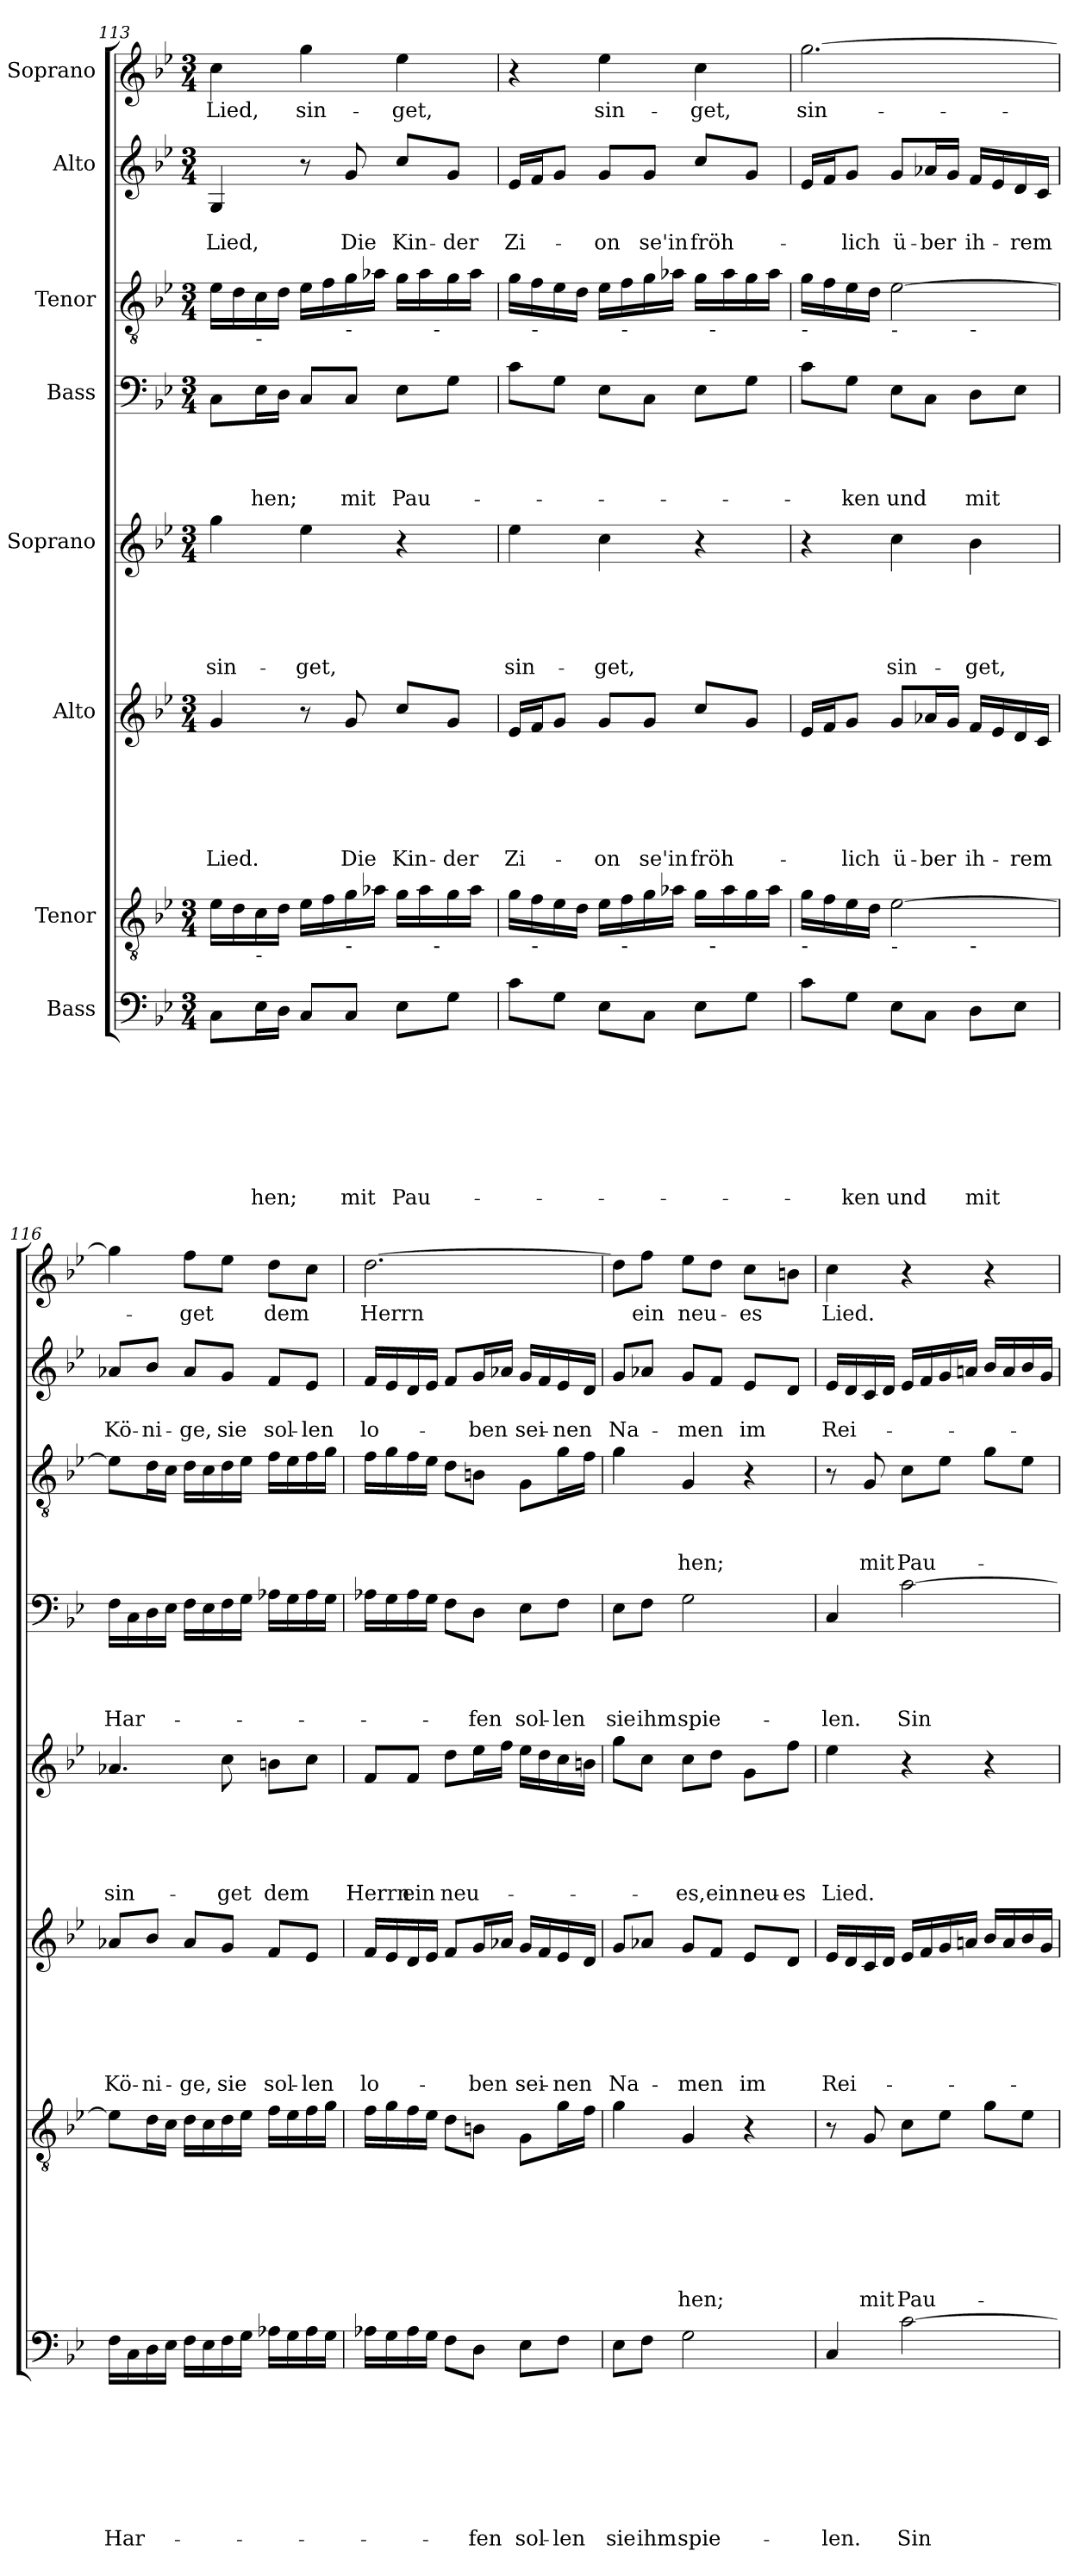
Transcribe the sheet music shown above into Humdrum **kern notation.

**kern	**text	**text	**text	**text	**text	**text	**text	**text	**kern	**text	**text	**text	**text	**text	**text	**text	**kern	**text	**text	**text	**text	**text	**text	**kern	**text	**text	**text	**text	**text	**kern	**text	**text	**text	**text	**kern	**text	**text	**text	**kern	**text	**text	**kern	**text
*part8	*part8	*part8	*part8	*part8	*part8	*part8	*part8	*part8	*part7	*part7	*part7	*part7	*part7	*part7	*part7	*part7	*part6	*part6	*part6	*part6	*part6	*part6	*part6	*part5	*part5	*part5	*part5	*part5	*part5	*part4	*part4	*part4	*part4	*part4	*part3	*part3	*part3	*part3	*part2	*part2	*part2	*part1	*part1
*staff8	*staff8	*staff8	*staff8	*staff8	*staff8	*staff8	*staff8	*staff8	*staff7	*staff7	*staff7	*staff7	*staff7	*staff7	*staff7	*staff7	*staff6	*staff6	*staff6	*staff6	*staff6	*staff6	*staff6	*staff5	*staff5	*staff5	*staff5	*staff5	*staff5	*staff4	*staff4	*staff4	*staff4	*staff4	*staff3	*staff3	*staff3	*staff3	*staff2	*staff2	*staff2	*staff1	*staff1
*I"Bass	*	*	*	*	*	*	*	*	*I"Tenor	*	*	*	*	*	*	*	*I"Alto	*	*	*	*	*	*	*I"Soprano	*	*	*	*	*	*I"Bass	*	*	*	*	*I"Tenor	*	*	*	*I"Alto	*	*	*I"Soprano	*
*clefF4	*	*	*	*	*	*	*	*	*clefGv2	*	*	*	*	*	*	*	*clefG2	*	*	*	*	*	*	*clefG2	*	*	*	*	*	*clefF4	*	*	*	*	*clefGv2	*	*	*	*clefG2	*	*	*clefG2	*
*k[b-e-]	*	*	*	*	*	*	*	*	*k[b-e-]	*	*	*	*	*	*	*	*k[b-e-]	*	*	*	*	*	*	*k[b-e-]	*	*	*	*	*	*k[b-e-]	*	*	*	*	*k[b-e-]	*	*	*	*k[b-e-]	*	*	*k[b-e-]	*
*B-:	*	*	*	*	*	*	*	*	*B-:	*	*	*	*	*	*	*	*B-:	*	*	*	*	*	*	*B-:	*	*	*	*	*	*B-:	*	*	*	*	*B-:	*	*	*	*B-:	*	*	*B-:	*
*M3/4	*	*	*	*	*	*	*	*	*M3/4	*	*	*	*	*	*	*	*M3/4	*	*	*	*	*	*	*M3/4	*	*	*	*	*	*M3/4	*	*	*	*	*M3/4	*	*	*	*M3/4	*	*	*M3/4	*
=113	=113	=113	=113	=113	=113	=113	=113	=113	=113	=113	=113	=113	=113	=113	=113	=113	=113	=113	=113	=113	=113	=113	=113	=113	=113	=113	=113	=113	=113	=113	=113	=113	=113	=113	=113	=113	=113	=113	=113	=113	=113	=113	=113
!	!	!	!	!	!	!	!	!	!	!	!	!	!	!	!	!	!	!	!	!	!	!	!LO:LY:b	!	!	!	!	!	!LO:LY:b	!	!	!	!	!	!	!	!	!	!	!	!LO:LY:b	!	!LO:LY:b
*	*	*	*	*	*	*	*	*	*^	*	*	*	*	*	*	*	*	*	*	*	*	*	*	*	*	*	*	*	*	*	*	*	*	*	*^	*	*	*	*	*	*	*	*
8C\L	.	.	.	.	.	.	.	.	16e-\LL	2ryy	.	.	.	.	.	.	.	4g/	.	.	.	.	.	Lied.	4gg\	.	.	.	.	sin-	8C\L	.	.	.	.	16e-\LL	2ryy	.	.	.	4G/	.	Lied,	4cc\	Lied,
.	.	.	.	.	.	.	.	.	16d\	.	.	.	.	.	.	.	.	.	.	.	.	.	.	.	.	.	.	.	.	.	.	.	.	.	.	16d\	.	.	.	.	.	.	.	.	.
!	!	!	!	!	!	!	!	!	!	!	!	!	!	!	!	!	!	!	!	!	!	!	!	!	!	!	!	!	!	!	!	!	!	!	!	!LO:TX:b:t=-	!	!	!	!	!	!	!	!	!
!	!	!	!	!	!	!	!	!	!LO:TX:b:t=-	!	!	!	!	!	!	!	!	!	!	!	!	!	!	!	!	!	!	!	!	!	!	!	!	!	!	!	!	!	!	!	!	!	!	!	!
!	!	!	!	!	!	!	!	!LO:LY:b	!	!	!	!	!	!	!	!	!	!	!	!	!	!	!	!	!	!	!	!	!	!	!	!	!	!	!LO:LY:b	!	!	!	!	!	!	!	!	!	!
16E-\L	.	.	.	.	.	.	.	-hen;	16c\	.	.	.	.	.	.	.	.	.	.	.	.	.	.	.	.	.	.	.	.	.	16E-\L	.	.	.	-hen;	16c\	.	.	.	.	.	.	.	.	.
16D\JJ	.	.	.	.	.	.	.	.	16d\JJ	.	.	.	.	.	.	.	.	.	.	.	.	.	.	.	.	.	.	.	.	.	16D\JJ	.	.	.	.	16d\JJ	.	.	.	.	.	.	.	.	.
!	!	!	!	!	!	!	!	!	!	!	!	!	!	!	!	!	!	!	!	!	!	!	!	!	!	!	!	!	!	!LO:LY:b	!	!	!	!	!	!	!	!	!	!	!	!	!	!	!LO:LY:b
8C/L	.	.	.	.	.	.	.	.	16e-\LL	.	.	.	.	.	.	.	.	8r	.	.	.	.	.	.	4ee-\	.	.	.	.	-get,	8C/L	.	.	.	.	16e-\LL	.	.	.	.	8r	.	.	4gg\	sin-
.	.	.	.	.	.	.	.	.	16f\	.	.	.	.	.	.	.	.	.	.	.	.	.	.	.	.	.	.	.	.	.	.	.	.	.	.	16f\	.	.	.	.	.	.	.	.	.
!	!	!	!	!	!	!	!	!	!	!	!	!	!	!	!	!	!	!	!	!	!	!	!	!	!	!	!	!	!	!	!	!	!	!	!	!LO:TX:b:t=-	!	!	!	!	!	!	!	!	!
!	!	!	!	!	!	!	!	!	!LO:TX:b:t=-	!	!	!	!	!	!	!	!	!	!	!	!	!	!	!	!	!	!	!	!	!	!	!	!	!	!	!	!	!	!	!	!	!	!	!	!
!	!	!	!	!	!	!	!	!LO:LY:b	!	!	!	!	!	!	!	!	!	!	!	!	!	!	!	!LO:LY:b	!	!	!	!	!	!	!	!	!	!	!LO:LY:b	!	!	!	!	!	!	!	!LO:LY:b	!	!
8C/J	.	.	.	.	.	.	.	mit	16g\	.	.	.	.	.	.	.	.	8g/	.	.	.	.	.	Die	.	.	.	.	.	.	8C/J	.	.	.	mit	16g\	.	.	.	.	8g/	.	Die	.	.
.	.	.	.	.	.	.	.	.	16a-X\JJ	.	.	.	.	.	.	.	.	.	.	.	.	.	.	.	.	.	.	.	.	.	.	.	.	.	.	16a-X\JJ	.	.	.	.	.	.	.	.	.
!	!	!	!	!	!	!	!	!LO:LY:b	!	!	!	!	!	!	!	!	!	!	!	!	!	!	!	!LO:LY:b	!	!	!	!	!	!	!	!	!	!	!LO:LY:b	!	!	!	!	!	!	!	!LO:LY:b	!	!LO:LY:b
8E-\L	.	.	.	.	.	.	.	Pau-	16g\LL	16.ryy	.	.	.	.	.	.	.	8cc/L	.	.	.	.	.	Kin-	4r	.	.	.	.	.	8E-\L	.	.	.	Pau-	16g\LL	16.ryy	.	.	.	8cc/L	.	Kin-	4ee-\	-get,
.	.	.	.	.	.	.	.	.	16a-\	.	.	.	.	.	.	.	.	.	.	.	.	.	.	.	.	.	.	.	.	.	.	.	.	.	.	16a-\	.	.	.	.	.	.	.	.	.
!	!	!	!	!	!	!	!	!	!	!	!	!	!	!	!	!	!	!	!	!	!	!	!	!	!	!	!	!	!	!	!	!	!	!	!	!	!LO:TX:b:t=-	!	!	!	!	!	!	!	!
!	!	!	!	!	!	!	!	!	!	!LO:TX:b:t=-	!	!	!	!	!	!	!	!	!	!	!	!	!	!	!	!	!	!	!	!	!	!	!	!	!	!	!	!	!	!	!	!	!	!	!
.	.	.	.	.	.	.	.	.	.	8ryy	.	.	.	.	.	.	.	.	.	.	.	.	.	.	.	.	.	.	.	.	.	.	.	.	.	.	8ryy	.	.	.	.	.	.	.	.
!	!	!	!	!	!	!	!	!	!	!	!	!	!	!	!	!	!	!	!	!	!	!	!	!LO:LY:b:rj	!	!	!	!	!	!	!	!	!	!	!	!	!	!	!	!	!	!	!LO:LY:b:rj	!	!
8G\J	.	.	.	.	.	.	.	.	16g\	.	.	.	.	.	.	.	.	8g/J	.	.	.	.	.	-der	.	.	.	.	.	.	8G\J	.	.	.	.	16g\	.	.	.	.	8g/J	.	-der	.	.
.	.	.	.	.	.	.	.	.	16a-\JJ	.	.	.	.	.	.	.	.	.	.	.	.	.	.	.	.	.	.	.	.	.	.	.	.	.	.	16a-\JJ	.	.	.	.	.	.	.	.	.
.	.	.	.	.	.	.	.	.	.	32ryy	.	.	.	.	.	.	.	.	.	.	.	.	.	.	.	.	.	.	.	.	.	.	.	.	.	.	32ryy	.	.	.	.	.	.	.	.
=114	=114	=114	=114	=114	=114	=114	=114	=114	=114	=114	=114	=114	=114	=114	=114	=114	=114	=114	=114	=114	=114	=114	=114	=114	=114	=114	=114	=114	=114	=114	=114	=114	=114	=114	=114	=114	=114	=114	=114	=114	=114	=114	=114	=114	=114
!	!	!	!	!	!	!	!	!	!	!	!	!	!	!	!	!	!	!	!	!	!	!	!	!LO:LY:b	!	!	!	!	!	!LO:LY:b	!	!	!	!	!	!	!	!	!	!	!	!	!LO:LY:b	!	!
8c\L	.	.	.	.	.	.	.	.	16g\LL	2ryy	.	.	.	.	.	.	.	16e-/LL	.	.	.	.	.	Zi-	4ee-\	.	.	.	.	sin-	8c\L	.	.	.	.	16g\LL	2ryy	.	.	.	16e-/LL	.	Zi-	4r	.
!	!	!	!	!	!	!	!	!	!	!	!	!	!	!	!	!	!	!	!	!	!	!	!	!	!	!	!	!	!	!	!	!	!	!	!	!LO:TX:b:t=-	!	!	!	!	!	!	!	!	!
!	!	!	!	!	!	!	!	!	!LO:TX:b:t=-	!	!	!	!	!	!	!	!	!	!	!	!	!	!	!	!	!	!	!	!	!	!	!	!	!	!	!	!	!	!	!	!	!	!	!	!
.	.	.	.	.	.	.	.	.	16f\	.	.	.	.	.	.	.	.	16f/J	.	.	.	.	.	.	.	.	.	.	.	.	.	.	.	.	.	16f\	.	.	.	.	16f/J	.	.	.	.
8G\J	.	.	.	.	.	.	.	.	16e-\	.	.	.	.	.	.	.	.	8g/J	.	.	.	.	.	.	.	.	.	.	.	.	8G\J	.	.	.	.	16e-\	.	.	.	.	8g/J	.	.	.	.
.	.	.	.	.	.	.	.	.	16d\JJ	.	.	.	.	.	.	.	.	.	.	.	.	.	.	.	.	.	.	.	.	.	.	.	.	.	.	16d\JJ	.	.	.	.	.	.	.	.	.
!	!	!	!	!	!	!	!	!	!	!	!	!	!	!	!	!	!	!	!	!	!	!	!	!LO:LY:b	!	!	!	!	!	!LO:LY:b	!	!	!	!	!	!	!	!	!	!	!	!	!LO:LY:b	!	!LO:LY:b
8E-\L	.	.	.	.	.	.	.	.	16e-\LL	.	.	.	.	.	.	.	.	8g/L	.	.	.	.	.	-on	4cc\	.	.	.	.	-get,	8E-\L	.	.	.	.	16e-\LL	.	.	.	.	8g/L	.	-on	4ee-\	sin-
!	!	!	!	!	!	!	!	!	!	!	!	!	!	!	!	!	!	!	!	!	!	!	!	!	!	!	!	!	!	!	!	!	!	!	!	!LO:TX:b:t=-	!	!	!	!	!	!	!	!	!
!	!	!	!	!	!	!	!	!	!LO:TX:b:t=-	!	!	!	!	!	!	!	!	!	!	!	!	!	!	!	!	!	!	!	!	!	!	!	!	!	!	!	!	!	!	!	!	!	!	!	!
.	.	.	.	.	.	.	.	.	16f\	.	.	.	.	.	.	.	.	.	.	.	.	.	.	.	.	.	.	.	.	.	.	.	.	.	.	16f\	.	.	.	.	.	.	.	.	.
!	!	!	!	!	!	!	!	!	!	!	!	!	!	!	!	!	!	!	!	!	!	!	!	!LO:LY:b	!	!	!	!	!	!	!	!	!	!	!	!	!	!	!	!	!	!	!LO:LY:b	!	!
8C\J	.	.	.	.	.	.	.	.	16g\	.	.	.	.	.	.	.	.	8g/J	.	.	.	.	.	se'in	.	.	.	.	.	.	8C\J	.	.	.	.	16g\	.	.	.	.	8g/J	.	se'in	.	.
.	.	.	.	.	.	.	.	.	16a-X\JJ	.	.	.	.	.	.	.	.	.	.	.	.	.	.	.	.	.	.	.	.	.	.	.	.	.	.	16a-X\JJ	.	.	.	.	.	.	.	.	.
!	!	!	!	!	!	!	!	!	!	!	!	!	!	!	!	!	!	!	!	!	!	!	!	!LO:LY:b	!	!	!	!	!	!	!	!	!	!	!	!	!	!	!	!	!	!	!LO:LY:b	!	!LO:LY:b
8E-\L	.	.	.	.	.	.	.	.	16g\LL	32ryy	.	.	.	.	.	.	.	8cc/L	.	.	.	.	.	fröh-	4r	.	.	.	.	.	8E-\L	.	.	.	.	16g\LL	32ryy	.	.	.	8cc/L	.	fröh-	4cc\	-get,
!	!	!	!	!	!	!	!	!	!	!	!	!	!	!	!	!	!	!	!	!	!	!	!	!	!	!	!	!	!	!	!	!	!	!	!	!	!LO:TX:b:t=-	!	!	!	!	!	!	!	!
!	!	!	!	!	!	!	!	!	!	!LO:TX:b:t=-	!	!	!	!	!	!	!	!	!	!	!	!	!	!	!	!	!	!	!	!	!	!	!	!	!	!	!	!	!	!	!	!	!	!	!
.	.	.	.	.	.	.	.	.	.	8..ryy	.	.	.	.	.	.	.	.	.	.	.	.	.	.	.	.	.	.	.	.	.	.	.	.	.	.	8..ryy	.	.	.	.	.	.	.	.
.	.	.	.	.	.	.	.	.	16a-\	.	.	.	.	.	.	.	.	.	.	.	.	.	.	.	.	.	.	.	.	.	.	.	.	.	.	16a-\	.	.	.	.	.	.	.	.	.
8G\J	.	.	.	.	.	.	.	.	16g\	.	.	.	.	.	.	.	.	8g/J	.	.	.	.	.	.	.	.	.	.	.	.	8G\J	.	.	.	.	16g\	.	.	.	.	8g/J	.	.	.	.
.	.	.	.	.	.	.	.	.	16a-\JJ	.	.	.	.	.	.	.	.	.	.	.	.	.	.	.	.	.	.	.	.	.	.	.	.	.	.	16a-\JJ	.	.	.	.	.	.	.	.	.
=115	=115	=115	=115	=115	=115	=115	=115	=115	=115	=115	=115	=115	=115	=115	=115	=115	=115	=115	=115	=115	=115	=115	=115	=115	=115	=115	=115	=115	=115	=115	=115	=115	=115	=115	=115	=115	=115	=115	=115	=115	=115	=115	=115	=115	=115
!	!	!	!	!	!	!	!	!	!	!	!	!	!	!	!	!	!	!	!	!	!	!	!	!	!	!	!	!	!	!	!	!	!	!	!	!LO:TX:b:t=-	!	!	!	!	!	!	!	!	!
!	!	!	!	!	!	!	!	!	!LO:TX:b:t=-	!	!	!	!	!	!	!	!	!	!	!	!	!	!	!	!	!	!	!	!	!	!	!	!	!	!	!	!	!	!	!	!	!	!	!	!
!	!	!	!	!	!	!	!	!	!	!	!	!	!	!	!	!	!	!	!	!	!	!	!	!	!	!	!	!	!	!	!	!	!	!	!	!	!	!	!	!	!	!	!	!	!LO:LY:b
8c\L	.	.	.	.	.	.	.	.	16g\LL	2ryy	.	.	.	.	.	.	.	16e-/LL	.	.	.	.	.	.	4r	.	.	.	.	.	8c\L	.	.	.	.	16g\LL	2ryy	.	.	.	16e-/LL	.	.	[>2.gg\	sin-
.	.	.	.	.	.	.	.	.	16f\	.	.	.	.	.	.	.	.	16f/J	.	.	.	.	.	.	.	.	.	.	.	.	.	.	.	.	.	16f\	.	.	.	.	16f/J	.	.	.	.
!	!	!	!	!	!	!	!	!LO:LY:b	!	!	!	!	!	!	!	!	!	!	!	!	!	!	!	!LO:LY:b	!	!	!	!	!	!	!	!	!	!	!LO:LY:b	!	!	!	!	!	!	!	!LO:LY:b	!	!
8G\J	.	.	.	.	.	.	.	-ken	16e-\	.	.	.	.	.	.	.	.	8g/J	.	.	.	.	.	-lich	.	.	.	.	.	.	8G\J	.	.	.	-ken	16e-\	.	.	.	.	8g/J	.	-lich	.	.
.	.	.	.	.	.	.	.	.	16d\JJ	.	.	.	.	.	.	.	.	.	.	.	.	.	.	.	.	.	.	.	.	.	.	.	.	.	.	16d\JJ	.	.	.	.	.	.	.	.	.
!	!	!	!	!	!	!	!	!	!	!	!	!	!	!	!	!	!	!	!	!	!	!	!	!	!	!	!	!	!	!	!	!	!	!	!	!LO:TX:b:t=-	!	!	!	!	!	!	!	!	!
!	!	!	!	!	!	!	!	!	!LO:TX:b:t=-	!	!	!	!	!	!	!	!	!	!	!	!	!	!	!	!	!	!	!	!	!	!	!	!	!	!	!	!	!	!	!	!	!	!	!	!
!	!	!	!	!	!	!	!	!LO:LY:b	!	!	!	!	!	!	!	!	!	!	!	!	!	!	!	!LO:LY:b	!	!	!	!	!	!LO:LY:b	!	!	!	!	!LO:LY:b	!	!	!	!	!	!	!	!LO:LY:b	!	!
8E-\L	.	.	.	.	.	.	.	und	[>2e-\	.	.	.	.	.	.	.	.	8g/L	.	.	.	.	.	ü-	4cc\	.	.	.	.	sin-	8E-\L	.	.	.	und	[>2e-\	.	.	.	.	8g/L	.	ü-	.	.
!	!	!	!	!	!	!	!	!	!	!	!	!	!	!	!	!	!	!	!	!	!	!	!	!LO:LY:b	!	!	!	!	!	!	!	!	!	!	!	!	!	!	!	!	!	!	!LO:LY:b	!	!
8C\J	.	.	.	.	.	.	.	.	.	.	.	.	.	.	.	.	.	16a-X/L	.	.	.	.	.	-ber	.	.	.	.	.	.	8C\J	.	.	.	.	.	.	.	.	.	16a-X/L	.	-ber	.	.
.	.	.	.	.	.	.	.	.	.	.	.	.	.	.	.	.	.	16g/JJ	.	.	.	.	.	.	.	.	.	.	.	.	.	.	.	.	.	.	.	.	.	.	16g/JJ	.	.	.	.
!	!	!	!	!	!	!	!	!	!	!	!	!	!	!	!	!	!	!	!	!	!	!	!	!	!	!	!	!	!	!	!	!	!	!	!	!	!LO:TX:b:t=-	!	!	!	!	!	!	!	!
!	!	!	!	!	!	!	!	!	!	!LO:TX:b:t=-	!	!	!	!	!	!	!	!	!	!	!	!	!	!	!	!	!	!	!	!	!	!	!	!	!	!	!	!	!	!	!	!	!	!	!
!	!	!	!	!	!	!	!	!LO:LY:b	!	!	!	!	!	!	!	!	!	!	!	!	!	!	!	!LO:LY:b	!	!	!	!	!	!LO:LY:b	!	!	!	!	!LO:LY:b	!	!	!	!	!	!	!	!LO:LY:b	!	!
8D\L	.	.	.	.	.	.	.	mit	.	4ryy	.	.	.	.	.	.	.	16f/LL	.	.	.	.	.	ih-	4b-\	.	.	.	.	-get,	8D\L	.	.	.	mit	.	4ryy	.	.	.	16f/LL	.	ih-	.	.
.	.	.	.	.	.	.	.	.	.	.	.	.	.	.	.	.	.	16e-/	.	.	.	.	.	.	.	.	.	.	.	.	.	.	.	.	.	.	.	.	.	.	16e-/	.	.	.	.
!	!	!	!	!	!	!	!	!	!	!	!	!	!	!	!	!	!	!	!	!	!	!	!	!LO:LY:b	!	!	!	!	!	!	!	!	!	!	!	!	!	!	!	!	!	!	!LO:LY:b	!	!
8E-\J	.	.	.	.	.	.	.	.	.	.	.	.	.	.	.	.	.	16d/	.	.	.	.	.	-rem	.	.	.	.	.	.	8E-\J	.	.	.	.	.	.	.	.	.	16d/	.	-rem	.	.
.	.	.	.	.	.	.	.	.	.	.	.	.	.	.	.	.	.	16c/JJ	.	.	.	.	.	.	.	.	.	.	.	.	.	.	.	.	.	.	.	.	.	.	16c/JJ	.	.	.	.
!!LO:PB:g=z
=116	=116	=116	=116	=116	=116	=116	=116	=116	=116	=116	=116	=116	=116	=116	=116	=116	=116	=116	=116	=116	=116	=116	=116	=116	=116	=116	=116	=116	=116	=116	=116	=116	=116	=116	=116	=116	=116	=116	=116	=116	=116	=116	=116	=116	=116
!	!	!	!	!	!	!	!	!LO:LY:b	!	!	!	!	!	!	!	!	!	!	!	!	!	!	!	!LO:LY:b	!	!	!	!	!	!LO:LY:b	!	!	!	!	!LO:LY:b	!	!	!	!	!	!	!	!LO:LY:b	!	!
*	*	*	*	*	*	*	*	*	*v	*v	*	*	*	*	*	*	*	*	*	*	*	*	*	*	*	*	*	*	*	*	*	*	*	*	*	*v	*v	*	*	*	*	*	*	*	*
16F\LL	.	.	.	.	.	.	.	Har-	8e-\L]	.	.	.	.	.	.	.	8a-X/L	.	.	.	.	.	Kö-	4.a-X/	.	.	.	.	sin-	16F\LL	.	.	.	Har-	8e-\L]	.	.	.	8a-X/L	.	Kö-	4gg\]	.
16C\	.	.	.	.	.	.	.	.	.	.	.	.	.	.	.	.	.	.	.	.	.	.	.	.	.	.	.	.	.	16C\	.	.	.	.	.	.	.	.	.	.	.	.	.
!	!	!	!	!	!	!	!	!	!	!	!	!	!	!	!	!	!	!	!	!	!	!	!LO:LY:b	!	!	!	!	!	!	!	!	!	!	!	!	!	!	!	!	!	!LO:LY:b	!	!
16D\	.	.	.	.	.	.	.	.	16d\L	.	.	.	.	.	.	.	8b-/J	.	.	.	.	.	-ni-	.	.	.	.	.	.	16D\	.	.	.	.	16d\L	.	.	.	8b-/J	.	-ni-	.	.
16E-\JJ	.	.	.	.	.	.	.	.	16c\JJ	.	.	.	.	.	.	.	.	.	.	.	.	.	.	.	.	.	.	.	.	16E-\JJ	.	.	.	.	16c\JJ	.	.	.	.	.	.	.	.
!	!	!	!	!	!	!	!	!	!	!	!	!	!	!	!	!	!	!	!	!	!	!	!LO:LY:b	!	!	!	!	!	!	!	!	!	!	!	!	!	!	!	!	!	!LO:LY:b	!	!LO:LY:b
16F\LL	.	.	.	.	.	.	.	.	16d\LL	.	.	.	.	.	.	.	8a-/L	.	.	.	.	.	-ge,	.	.	.	.	.	.	16F\LL	.	.	.	.	16d\LL	.	.	.	8a-/L	.	-ge,	8ff\L	-get
16E-\	.	.	.	.	.	.	.	.	16c\	.	.	.	.	.	.	.	.	.	.	.	.	.	.	.	.	.	.	.	.	16E-\	.	.	.	.	16c\	.	.	.	.	.	.	.	.
!	!	!	!	!	!	!	!	!	!	!	!	!	!	!	!	!	!	!	!	!	!	!	!LO:LY:b	!	!	!	!	!	!LO:LY:b	!	!	!	!	!	!	!	!	!	!	!	!LO:LY:b	!	!
16F\	.	.	.	.	.	.	.	.	16d\	.	.	.	.	.	.	.	8g/J	.	.	.	.	.	sie	8cc\	.	.	.	.	-get	16F\	.	.	.	.	16d\	.	.	.	8g/J	.	sie	8ee-\J	.
16G\JJ	.	.	.	.	.	.	.	.	16e-\JJ	.	.	.	.	.	.	.	.	.	.	.	.	.	.	.	.	.	.	.	.	16G\JJ	.	.	.	.	16e-\JJ	.	.	.	.	.	.	.	.
!	!	!	!	!	!	!	!	!	!	!	!	!	!	!	!	!	!	!	!	!	!	!	!LO:LY:b	!	!	!	!	!	!LO:LY:b	!	!	!	!	!	!	!	!	!	!	!	!LO:LY:b	!	!LO:LY:b
16A-X\LL	.	.	.	.	.	.	.	.	16f\LL	.	.	.	.	.	.	.	8f/L	.	.	.	.	.	sol-	8bn\L	.	.	.	.	dem	16A-X\LL	.	.	.	.	16f\LL	.	.	.	8f/L	.	sol-	8dd\L	dem
16G\	.	.	.	.	.	.	.	.	16e-\	.	.	.	.	.	.	.	.	.	.	.	.	.	.	.	.	.	.	.	.	16G\	.	.	.	.	16e-\	.	.	.	.	.	.	.	.
!	!	!	!	!	!	!	!	!	!	!	!	!	!	!	!	!	!	!	!	!	!	!	!LO:LY:b	!	!	!	!	!	!	!	!	!	!	!	!	!	!	!	!	!	!LO:LY:b	!	!
16A-\	.	.	.	.	.	.	.	.	16f\	.	.	.	.	.	.	.	8e-/J	.	.	.	.	.	-len	8cc\J	.	.	.	.	.	16A-\	.	.	.	.	16f\	.	.	.	8e-/J	.	-len	8cc\J	.
16G\JJ	.	.	.	.	.	.	.	.	16g\JJ	.	.	.	.	.	.	.	.	.	.	.	.	.	.	.	.	.	.	.	.	16G\JJ	.	.	.	.	16g\JJ	.	.	.	.	.	.	.	.
=117	=117	=117	=117	=117	=117	=117	=117	=117	=117	=117	=117	=117	=117	=117	=117	=117	=117	=117	=117	=117	=117	=117	=117	=117	=117	=117	=117	=117	=117	=117	=117	=117	=117	=117	=117	=117	=117	=117	=117	=117	=117	=117	=117
!	!	!	!	!	!	!	!	!	!	!	!	!	!	!	!	!	!	!	!	!	!	!	!LO:LY:b	!	!	!	!	!	!LO:LY:b	!	!	!	!	!	!	!	!	!	!	!	!LO:LY:b	!	!LO:LY:b
16A-X\LL	.	.	.	.	.	.	.	.	16f\LL	.	.	.	.	.	.	.	16f/LL	.	.	.	.	.	lo-	8f/L	.	.	.	.	Herrn	16A-X\LL	.	.	.	.	16f\LL	.	.	.	16f/LL	.	lo-	[>2.dd\	Herrn
16G\	.	.	.	.	.	.	.	.	16g\	.	.	.	.	.	.	.	16e-/	.	.	.	.	.	.	.	.	.	.	.	.	16G\	.	.	.	.	16g\	.	.	.	16e-/	.	.	.	.
!	!	!	!	!	!	!	!	!	!	!	!	!	!	!	!	!	!	!	!	!	!	!	!	!	!	!	!	!	!LO:LY:b	!	!	!	!	!	!	!	!	!	!	!	!	!	!
16A-\	.	.	.	.	.	.	.	.	16f\	.	.	.	.	.	.	.	16d/	.	.	.	.	.	.	8f/J	.	.	.	.	ein	16A-\	.	.	.	.	16f\	.	.	.	16d/	.	.	.	.
16G\JJ	.	.	.	.	.	.	.	.	16e-\JJ	.	.	.	.	.	.	.	16e-/JJ	.	.	.	.	.	.	.	.	.	.	.	.	16G\JJ	.	.	.	.	16e-\JJ	.	.	.	16e-/JJ	.	.	.	.
!	!	!	!	!	!	!	!	!	!	!	!	!	!	!	!	!	!	!	!	!	!	!	!	!	!	!	!	!	!LO:LY:b	!	!	!	!	!	!	!	!	!	!	!	!	!	!
8F\L	.	.	.	.	.	.	.	.	8d\L	.	.	.	.	.	.	.	8f/L	.	.	.	.	.	.	8dd\L	.	.	.	.	neu-	8F\L	.	.	.	.	8d\L	.	.	.	8f/L	.	.	.	.
!	!	!	!	!	!	!	!	!LO:LY:b	!	!	!	!	!	!	!	!	!	!	!	!	!	!	!LO:LY:b	!	!	!	!	!	!	!	!	!	!	!LO:LY:b	!	!	!	!	!	!	!LO:LY:b	!	!
8D\J	.	.	.	.	.	.	.	-fen	8Bn\J	.	.	.	.	.	.	.	16g/L	.	.	.	.	.	-ben	16ee-\L	.	.	.	.	.	8D\J	.	.	.	-fen	8Bn\J	.	.	.	16g/L	.	-ben	.	.
.	.	.	.	.	.	.	.	.	.	.	.	.	.	.	.	.	16a-X/JJ	.	.	.	.	.	.	16ff\JJ	.	.	.	.	.	.	.	.	.	.	.	.	.	.	16a-X/JJ	.	.	.	.
!	!	!	!	!	!	!	!	!LO:LY:b	!	!	!	!	!	!	!	!	!	!	!	!	!	!	!LO:LY:b	!	!	!	!	!	!	!	!	!	!	!LO:LY:b	!	!	!	!	!	!	!LO:LY:b	!	!
8E-\L	.	.	.	.	.	.	.	sol-	8G\L	.	.	.	.	.	.	.	16g/LL	.	.	.	.	.	sei-	16ee-\LL	.	.	.	.	.	8E-\L	.	.	.	sol-	8G\L	.	.	.	16g/LL	.	sei-	.	.
.	.	.	.	.	.	.	.	.	.	.	.	.	.	.	.	.	16f/	.	.	.	.	.	.	16dd\	.	.	.	.	.	.	.	.	.	.	.	.	.	.	16f/	.	.	.	.
!	!	!	!	!	!	!	!	!LO:LY:b	!	!	!	!	!	!	!	!	!	!	!	!	!	!	!LO:LY:b	!	!	!	!	!	!	!	!	!	!	!LO:LY:b	!	!	!	!	!	!	!LO:LY:b	!	!
8F\J	.	.	.	.	.	.	.	-len	16g\L	.	.	.	.	.	.	.	16e-/	.	.	.	.	.	-nen	16cc\	.	.	.	.	.	8F\J	.	.	.	-len	16g\L	.	.	.	16e-/	.	-nen	.	.
.	.	.	.	.	.	.	.	.	16f\JJ	.	.	.	.	.	.	.	16d/JJ	.	.	.	.	.	.	16bn\JJ	.	.	.	.	.	.	.	.	.	.	16f\JJ	.	.	.	16d/JJ	.	.	.	.
=118	=118	=118	=118	=118	=118	=118	=118	=118	=118	=118	=118	=118	=118	=118	=118	=118	=118	=118	=118	=118	=118	=118	=118	=118	=118	=118	=118	=118	=118	=118	=118	=118	=118	=118	=118	=118	=118	=118	=118	=118	=118	=118	=118
!	!	!	!	!	!	!	!	!LO:LY:b	!	!	!	!	!	!	!	!	!	!	!	!	!	!	!LO:LY:b	!	!	!	!	!	!	!	!	!	!	!LO:LY:b	!	!	!	!	!	!	!LO:LY:b	!	!
8E-\L	.	.	.	.	.	.	.	sie	4g\	.	.	.	.	.	.	.	8g/L	.	.	.	.	.	Na-	8gg\L	.	.	.	.	.	8E-\L	.	.	.	sie	4g\	.	.	.	8g/L	.	Na-	8dd\L]	.
!	!	!	!	!	!	!	!	!LO:LY:b	!	!	!	!	!	!	!	!	!	!	!	!	!	!	!	!	!	!	!	!	!	!	!	!	!	!LO:LY:b	!	!	!	!	!	!	!	!	!LO:LY:b
8F\J	.	.	.	.	.	.	.	ihm	.	.	.	.	.	.	.	.	8a-X/J	.	.	.	.	.	.	8cc\J	.	.	.	.	.	8F\J	.	.	.	ihm	.	.	.	.	8a-X/J	.	.	8ff\J	ein
!	!	!	!	!	!	!	!	!LO:LY:b	!	!	!	!	!	!	!	!LO:LY:b	!	!	!	!	!	!	!LO:LY:b	!	!	!	!	!	!LO:LY:b	!	!	!	!	!LO:LY:b	!	!	!	!LO:LY:b	!	!	!LO:LY:b	!	!LO:LY:b
2G\	.	.	.	.	.	.	.	spie-	4G/	.	.	.	.	.	.	-hen;	8g/L	.	.	.	.	.	-men	8cc\L	.	.	.	.	-es,	2G\	.	.	.	spie-	4G/	.	.	-hen;	8g/L	.	-men	8ee-\L	neu-
!	!	!	!	!	!	!	!	!	!	!	!	!	!	!	!	!	!	!	!	!	!	!	!	!	!	!	!	!	!LO:LY:b	!	!	!	!	!	!	!	!	!	!	!	!	!	!
.	.	.	.	.	.	.	.	.	.	.	.	.	.	.	.	.	8f/J	.	.	.	.	.	.	8dd\J	.	.	.	.	ein	.	.	.	.	.	.	.	.	.	8f/J	.	.	8dd\J	.
!	!	!	!	!	!	!	!	!	!	!	!	!	!	!	!	!	!	!	!	!	!	!	!LO:LY:b	!	!	!	!	!	!LO:LY:b	!	!	!	!	!	!	!	!	!	!	!	!LO:LY:b	!	!LO:LY:b
.	.	.	.	.	.	.	.	.	4r	.	.	.	.	.	.	.	8e-/L	.	.	.	.	.	im	8g\L	.	.	.	.	neu-	.	.	.	.	.	4r	.	.	.	8e-/L	.	im	8cc\L	-es
!	!	!	!	!	!	!	!	!	!	!	!	!	!	!	!	!	!	!	!	!	!	!	!	!	!	!	!	!	!LO:LY:b:rj	!	!	!	!	!	!	!	!	!	!	!	!	!	!
.	.	.	.	.	.	.	.	.	.	.	.	.	.	.	.	.	8d/J	.	.	.	.	.	.	8ff\J	.	.	.	.	-es	.	.	.	.	.	.	.	.	.	8d/J	.	.	8bn\J	.
=119	=119	=119	=119	=119	=119	=119	=119	=119	=119	=119	=119	=119	=119	=119	=119	=119	=119	=119	=119	=119	=119	=119	=119	=119	=119	=119	=119	=119	=119	=119	=119	=119	=119	=119	=119	=119	=119	=119	=119	=119	=119	=119	=119
!	!	!	!	!	!	!	!	!LO:LY:b	!	!	!	!	!	!	!	!	!	!	!	!	!	!	!LO:LY:b	!	!	!	!	!	!LO:LY:b	!	!	!	!	!LO:LY:b	!	!	!	!	!	!	!LO:LY:b	!	!LO:LY:b
4C/	.	.	.	.	.	.	.	-len.	8r	.	.	.	.	.	.	.	16e-/LL	.	.	.	.	.	Rei-	4ee-\	.	.	.	.	Lied.	4C/	.	.	.	-len.	8r	.	.	.	16e-/LL	.	Rei-	4cc\	Lied.
.	.	.	.	.	.	.	.	.	.	.	.	.	.	.	.	.	16d/	.	.	.	.	.	.	.	.	.	.	.	.	.	.	.	.	.	.	.	.	.	16d/	.	.	.	.
!	!	!	!	!	!	!	!	!	!	!	!	!	!	!	!	!LO:LY:b	!	!	!	!	!	!	!	!	!	!	!	!	!	!	!	!	!	!	!	!	!	!LO:LY:b	!	!	!	!	!
.	.	.	.	.	.	.	.	.	8G/	.	.	.	.	.	.	mit	16c/	.	.	.	.	.	.	.	.	.	.	.	.	.	.	.	.	.	8G/	.	.	mit	16c/	.	.	.	.
.	.	.	.	.	.	.	.	.	.	.	.	.	.	.	.	.	16d/JJ	.	.	.	.	.	.	.	.	.	.	.	.	.	.	.	.	.	.	.	.	.	16d/JJ	.	.	.	.
!	!	!	!	!	!	!	!	!LO:LY:b	!	!	!	!	!	!	!	!LO:LY:b	!	!	!	!	!	!	!	!	!	!	!	!	!	!	!	!	!	!LO:LY:b	!	!	!	!LO:LY:b	!	!	!	!	!
[>2c\	.	.	.	.	.	.	.	Sin-	8c\L	.	.	.	.	.	.	Pau-	16e-/LL	.	.	.	.	.	.	4r	.	.	.	.	.	[>2c\	.	.	.	Sin-	8c\L	.	.	Pau-	16e-/LL	.	.	4r	.
.	.	.	.	.	.	.	.	.	.	.	.	.	.	.	.	.	16f/	.	.	.	.	.	.	.	.	.	.	.	.	.	.	.	.	.	.	.	.	.	16f/	.	.	.	.
.	.	.	.	.	.	.	.	.	8e-\J	.	.	.	.	.	.	.	16g/	.	.	.	.	.	.	.	.	.	.	.	.	.	.	.	.	.	8e-\J	.	.	.	16g/	.	.	.	.
.	.	.	.	.	.	.	.	.	.	.	.	.	.	.	.	.	16an/JJ	.	.	.	.	.	.	.	.	.	.	.	.	.	.	.	.	.	.	.	.	.	16an/JJ	.	.	.	.
.	.	.	.	.	.	.	.	.	8g\L	.	.	.	.	.	.	.	16b-/LL	.	.	.	.	.	.	4r	.	.	.	.	.	.	.	.	.	.	8g\L	.	.	.	16b-/LL	.	.	4r	.
.	.	.	.	.	.	.	.	.	.	.	.	.	.	.	.	.	16a/	.	.	.	.	.	.	.	.	.	.	.	.	.	.	.	.	.	.	.	.	.	16a/	.	.	.	.
.	.	.	.	.	.	.	.	.	8e-\J	.	.	.	.	.	.	.	16b-/	.	.	.	.	.	.	.	.	.	.	.	.	.	.	.	.	.	8e-\J	.	.	.	16b-/	.	.	.	.
.	.	.	.	.	.	.	.	.	.	.	.	.	.	.	.	.	16g/JJ	.	.	.	.	.	.	.	.	.	.	.	.	.	.	.	.	.	.	.	.	.	16g/JJ	.	.	.	.
=	=	=	=	=	=	=	=	=	=	=	=	=	=	=	=	=	=	=	=	=	=	=	=	=	=	=	=	=	=	=	=	=	=	=	=	=	=	=	=	=	=	=	=
*-	*-	*-	*-	*-	*-	*-	*-	*-	*-	*-	*-	*-	*-	*-	*-	*-	*-	*-	*-	*-	*-	*-	*-	*-	*-	*-	*-	*-	*-	*-	*-	*-	*-	*-	*-	*-	*-	*-	*-	*-	*-	*-	*-
